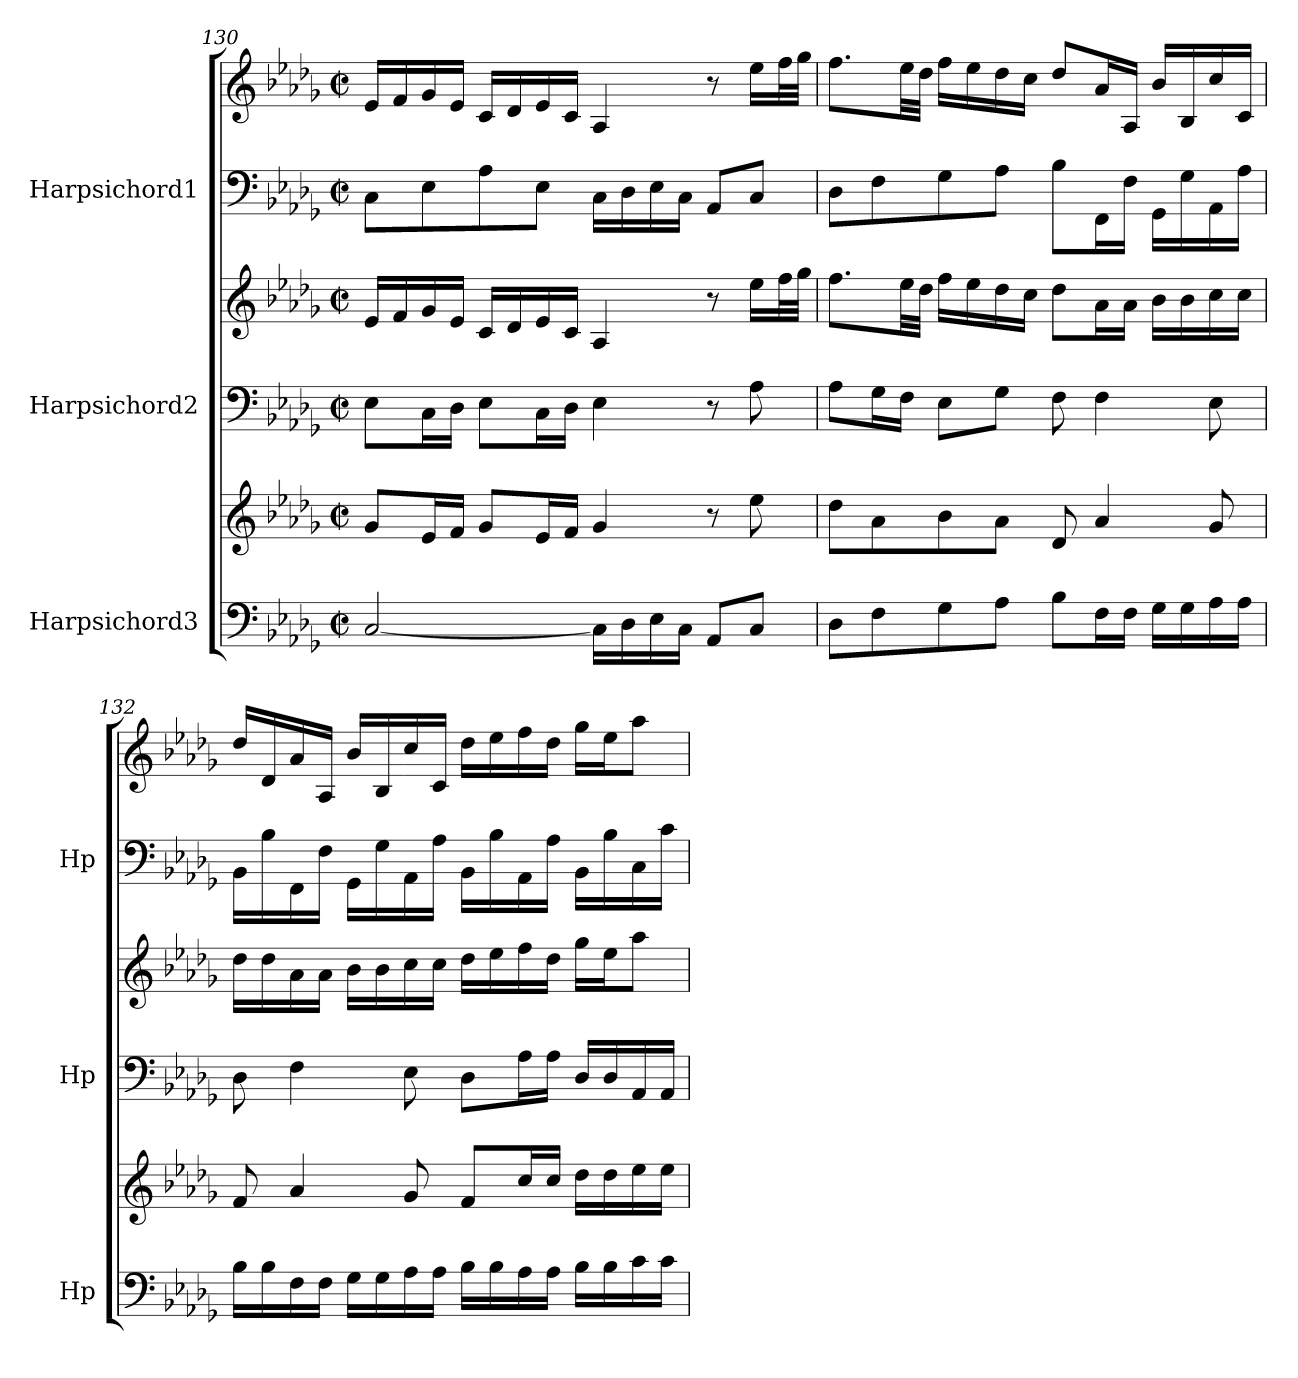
**kern	**kern	**kern	**kern	**kern	**kern
*part3	*part3	*part2	*part2	*part1	*part1
*staff6	*staff5	*staff4	*staff3	*staff2	*staff1
*I"Harpsichord3	*	*I"Harpsichord2	*	*I"Harpsichord1	*
*I'Hp	*	*I'Hp	*	*I'Hp	*
!!LO:PB:g=z
*clefF4	*clefG2	*clefF4	*clefG2	*clefF4	*clefG2
*k[b-e-a-d-g-]	*k[b-e-a-d-g-]	*k[b-e-a-d-g-]	*k[b-e-a-d-g-]	*k[b-e-a-d-g-]	*k[b-e-a-d-g-]
*M4/4	*M4/4	*M4/4	*M4/4	*M4/4	*M4/4
*met(c|)	*met(c|)	*met(c|)	*met(c|)	*met(c|)	*met(c|)
=130	=130	=130	=130	=130	=130
[2C/	8g-/L	8E-\L	16e-/LL	8C\L	16e-/LL
.	.	.	16f/	.	16f/
.	16e-/L	16C\L	16g-/	8E-\	16g-/
.	16f/JJ	16D-\JJ	16e-/JJ	.	16e-/JJ
.	8g-/L	8E-\L	16c/LL	8A-\	16c/LL
.	.	.	16d-/	.	16d-/
.	16e-/L	16C\L	16e-/	8E-\J	16e-/
.	16f/JJ	16D-\JJ	16c/JJ	.	16c/JJ
16C\LL]	4g-/	4E-\	4A-/	16C\LL	4A-/
16D-\	.	.	.	16D-\	.
16E-\	.	.	.	16E-\	.
16C\JJ	.	.	.	16C\JJ	.
8AA-/L	8r	8r	8r	8AA-/L	8r
8C/J	8ee-\	8A-\	16ee-\LL	8C/J	16ee-\LL
.	.	.	32ff\L	.	32ff\L
.	.	.	32gg-\JJJ	.	32gg-\JJJ
=131	=131	=131	=131	=131	=131
8D-\L	8dd-\L	8A-\L	8.ff\L	8D-\L	8.ff\L
8F\	8a-\	16G-\L	.	8F\	.
.	.	16F\JJ	32ee-\LL	.	32ee-\LL
.	.	.	32dd-\JJJ	.	32dd-\JJJ
8G-\	8b-\	8E-\L	16ff\LL	8G-\	16ff\LL
.	.	.	16ee-\	.	16ee-\
8A-\J	8a-\J	8G-\J	16dd-\	8A-\J	16dd-\
.	.	.	16cc\JJ	.	16cc\JJ
8B-\L	8d-/	8F\	8dd-\L	8B-\L	8dd-/L
16F\L	4a-/	4F\	16a-\L	16FF\L	16a-/L
16F\JJ	.	.	16a-\JJ	16F\JJ	16A-/JJ
16G-\LL	.	.	16b-\LL	16GG-\LL	16b-/LL
16G-\	.	.	16b-\	16G-\	16B-/
16A-\	8g-/	8E-\	16cc\	16AA-\	16cc/
16A-\JJ	.	.	16cc\JJ	16A-\JJ	16c/JJ
=132	=132	=132	=132	=132	=132
16B-\LL	8f/	8D-\	16dd-\LL	16BB-\LL	16dd-/LL
16B-\	.	.	16dd-\	16B-\	16d-/
16F\	4a-/	4F\	16a-\	16FF\	16a-/
16F\JJ	.	.	16a-\JJ	16F\JJ	16A-/JJ
16G-\LL	.	.	16b-\LL	16GG-\LL	16b-/LL
16G-\	.	.	16b-\	16G-\	16B-/
16A-\	8g-/	8E-\	16cc\	16AA-\	16cc/
16A-\JJ	.	.	16cc\JJ	16A-\JJ	16c/JJ
16B-\LL	8f/L	8D-\L	16dd-\LL	16BB-\LL	16dd-\LL
16B-\	.	.	16ee-\	16B-\	16ee-\
16A-\	16cc/L	16A-\L	16ff\	16AA-\	16ff\
16A-\JJ	16cc/JJ	16A-\JJ	16dd-\JJ	16A-\JJ	16dd-\JJ
16B-\LL	16dd-\LL	16D-/LL	16gg-\LL	16BB-\LL	16gg-\LL
16B-\	16dd-\	16D-/	16ee-\J	16B-\	16ee-\J
16c\	16ee-\	16AA-/	8aa-\J	16C\	8aa-\J
16c\JJ	16ee-\JJ	16AA-/JJ	.	16c\JJ	.
=	=	=	=	=	=
*-	*-	*-	*-	*-	*-
